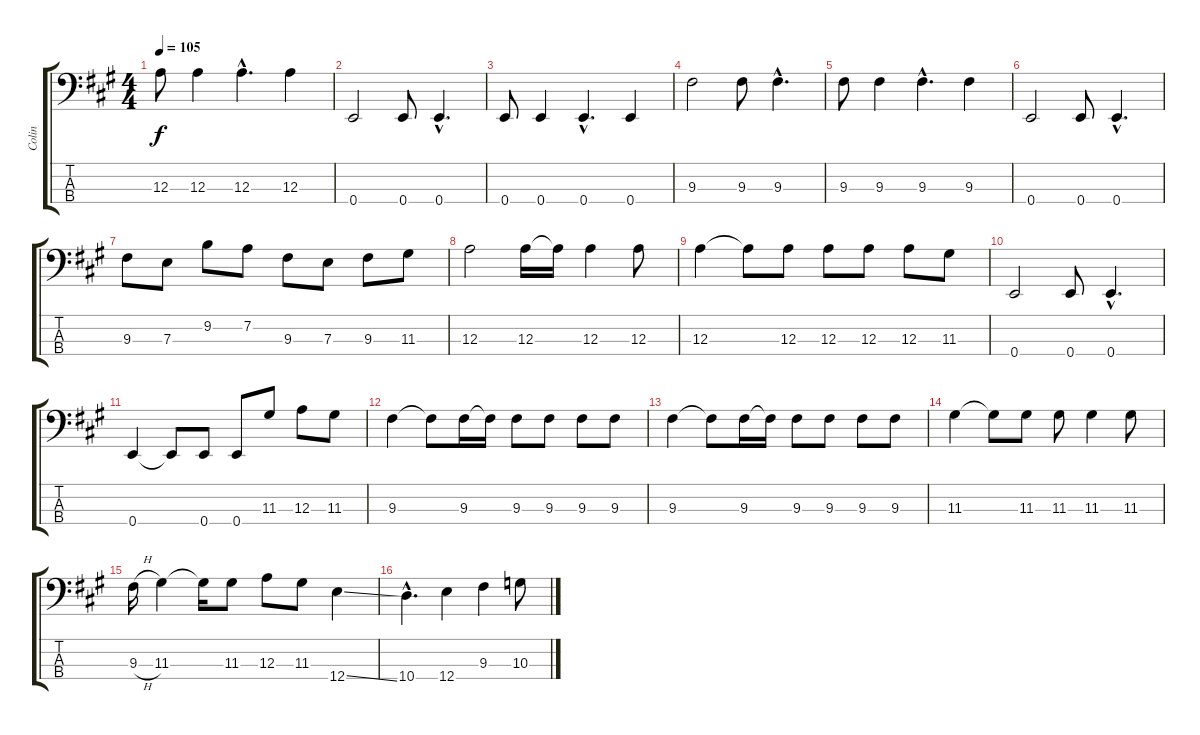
\track ("Colin" "Colin") {instrument electricbassfinger}
\staff {score tabs}
\tuning (G2 D2 A1 E1) {hide}
\ts (4 4)
\tempo 105
\clef f4
\ks a
12.3.8{dy f} 12.3.4 12.3{hac}.4{d} 12.3.4 |
0.4.2 0.4.8 0.4{hac}.4{d} |
0.4.8 0.4.4 0.4{hac}.4{d} 0.4.4 |
9.3.2 9.3.8 9.3{hac}.4{d} |
9.3.8 9.3.4 9.3{hac}.4{d} 9.3.4 |
0.4.2 0.4.8 0.4{hac}.4{d} |
9.3.8 7.3.8 9.2.8 7.2.8 9.3.8 7.3.8 9.3.8 11.3.8 |
12.3.2 12.3.16 12.3{t}.16 12.3.4 12.3.8 |
12.3.4 12.3{t}.8 12.3.8 12.3.8 12.3.8 12.3.8 11.3.8 |
0.4.2 0.4.8 0.4{hac}.4{d} |
0.4.4 0.4{t}.8 0.4.8 0.4.8 11.3.8 12.3.8 11.3.8 |
9.3.4 9.3{t}.8 9.3.16 9.3{t}.16 9.3.8 9.3.8 9.3.8 9.3.8 |
9.3.4 9.3{t}.8 9.3.16 9.3{t}.16 9.3.8 9.3.8 9.3.8 9.3.8 |
11.3.4 11.3{t}.8 11.3.8 11.3.8 11.3.4 11.3.8 |
9.3{h}.16 11.3.4 11.3{t}.16 11.3.8 12.3.8 11.3.8 12.4{ss}.4 |
10.4{hac}.4{d} 12.4.4 9.3.4 10.3.8
